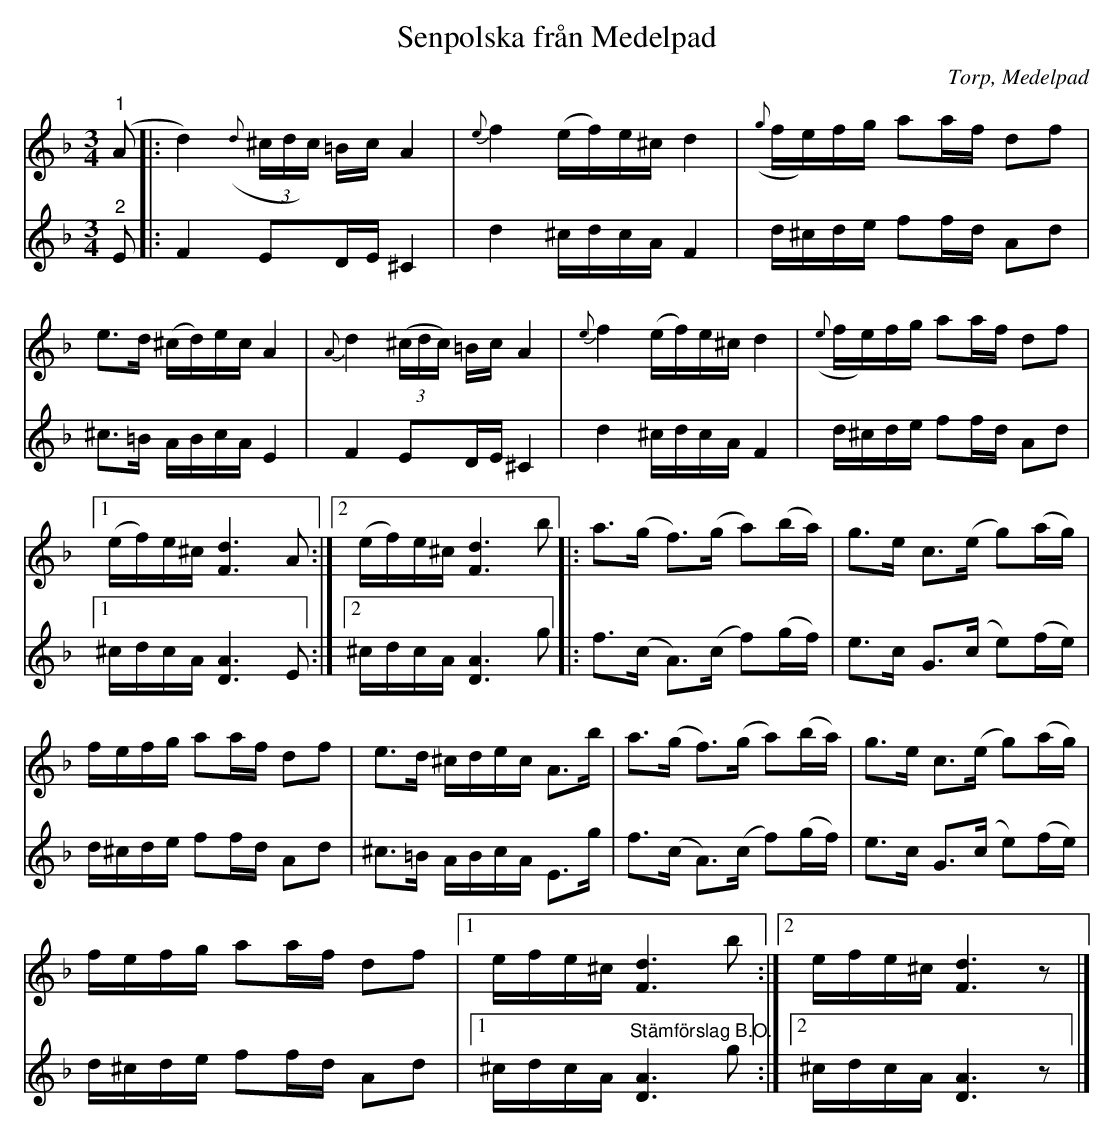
X:1
T:Senpolska från Medelpad
O:Torp, Medelpad
L:1/16
M:3/4
K:Dm
V:1
"^1" (A2 |: d4)({d} (3^cdc) =Bc A4 |{e} f4 (ef)e^c d4 |({g} fe)fg a2af d2f2 |
e2>d2 (^cd)ec A4 |{A} d4 (3(^cdc) =Bc A4 |{e} f4 (ef)e^c d4 |({e} fe)fg a2af d2f2 |1
(ef)e^c [Fd]6 A2 :|2 (ef)e^c [Fd]6 b2 |: a2>(g2 f2>)(g2 a2)(ba) | g2>e2 c2>(e2 g2)(ag) |
fefg a2af d2f2 | e2>d2 ^cdec A2>b2 | a2>(g2 f2>)(g2 a2)(ba) | g2>e2 c2>(e2 g2)(ag) |
fefg a2af d2f2 |1 efe^c [Fd]6 b2 :|2 efe^c [Fd]6 z2 |]
V:2
"^2" E2 |: F4 E2DE ^C4 | d4 ^cdcA F4 | d^cde f2fd A2d2 | ^c2>=B2 ABcA E4 | F4 E2DE ^C4 |
d4 ^cdcA F4 | d^cde f2fd A2d2 |1 ^cdcA [DA]6 E2 :|2 ^cdcA [DA]6 g2 |: f2>(c2 A2>)(c2 f2)(gf) |
e2>c2 G2>(c2 e2)(fe) | d^cde f2fd A2d2 | ^c2>=B2 ABcA E2>g2 | f2>(c2 A2>)(c2 f2)(gf) |
e2>c2 G2>(c2 e2)(fe) | d^cde f2fd A2d2 |1 ^cdcA"^Stämförslag B.O." [DA]6 g2 :|2 ^cdcA [DA]6 z2 |]
